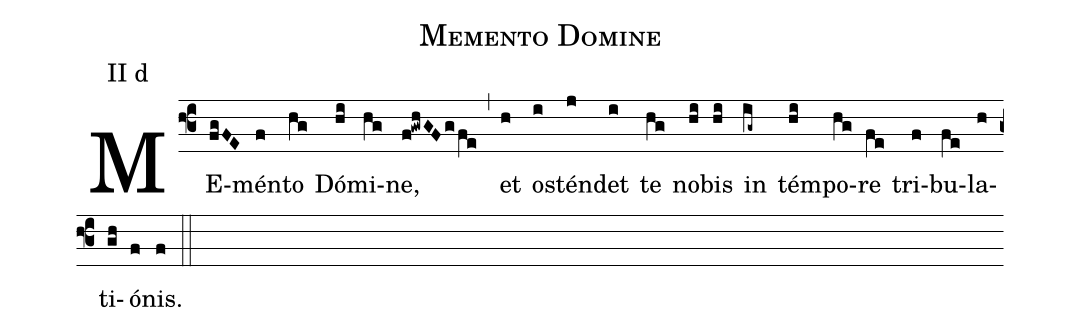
name: Memento Domine;
annotation: II d;
mode: 2;
%%
(f3)
ME(fgFE)mén(f)to(hg) Dó(hi)mi(hg)ne,(f!gwhGFg/fe) (,)
et(h) o(i)stén(j)det(i) te(hg) no(hi)bis(hi) in(ig~) tém(hi)po(hg)re(fe) tri(f)bu(fe)la(h)ti(gh)ó(f)nis.(f) (::)
